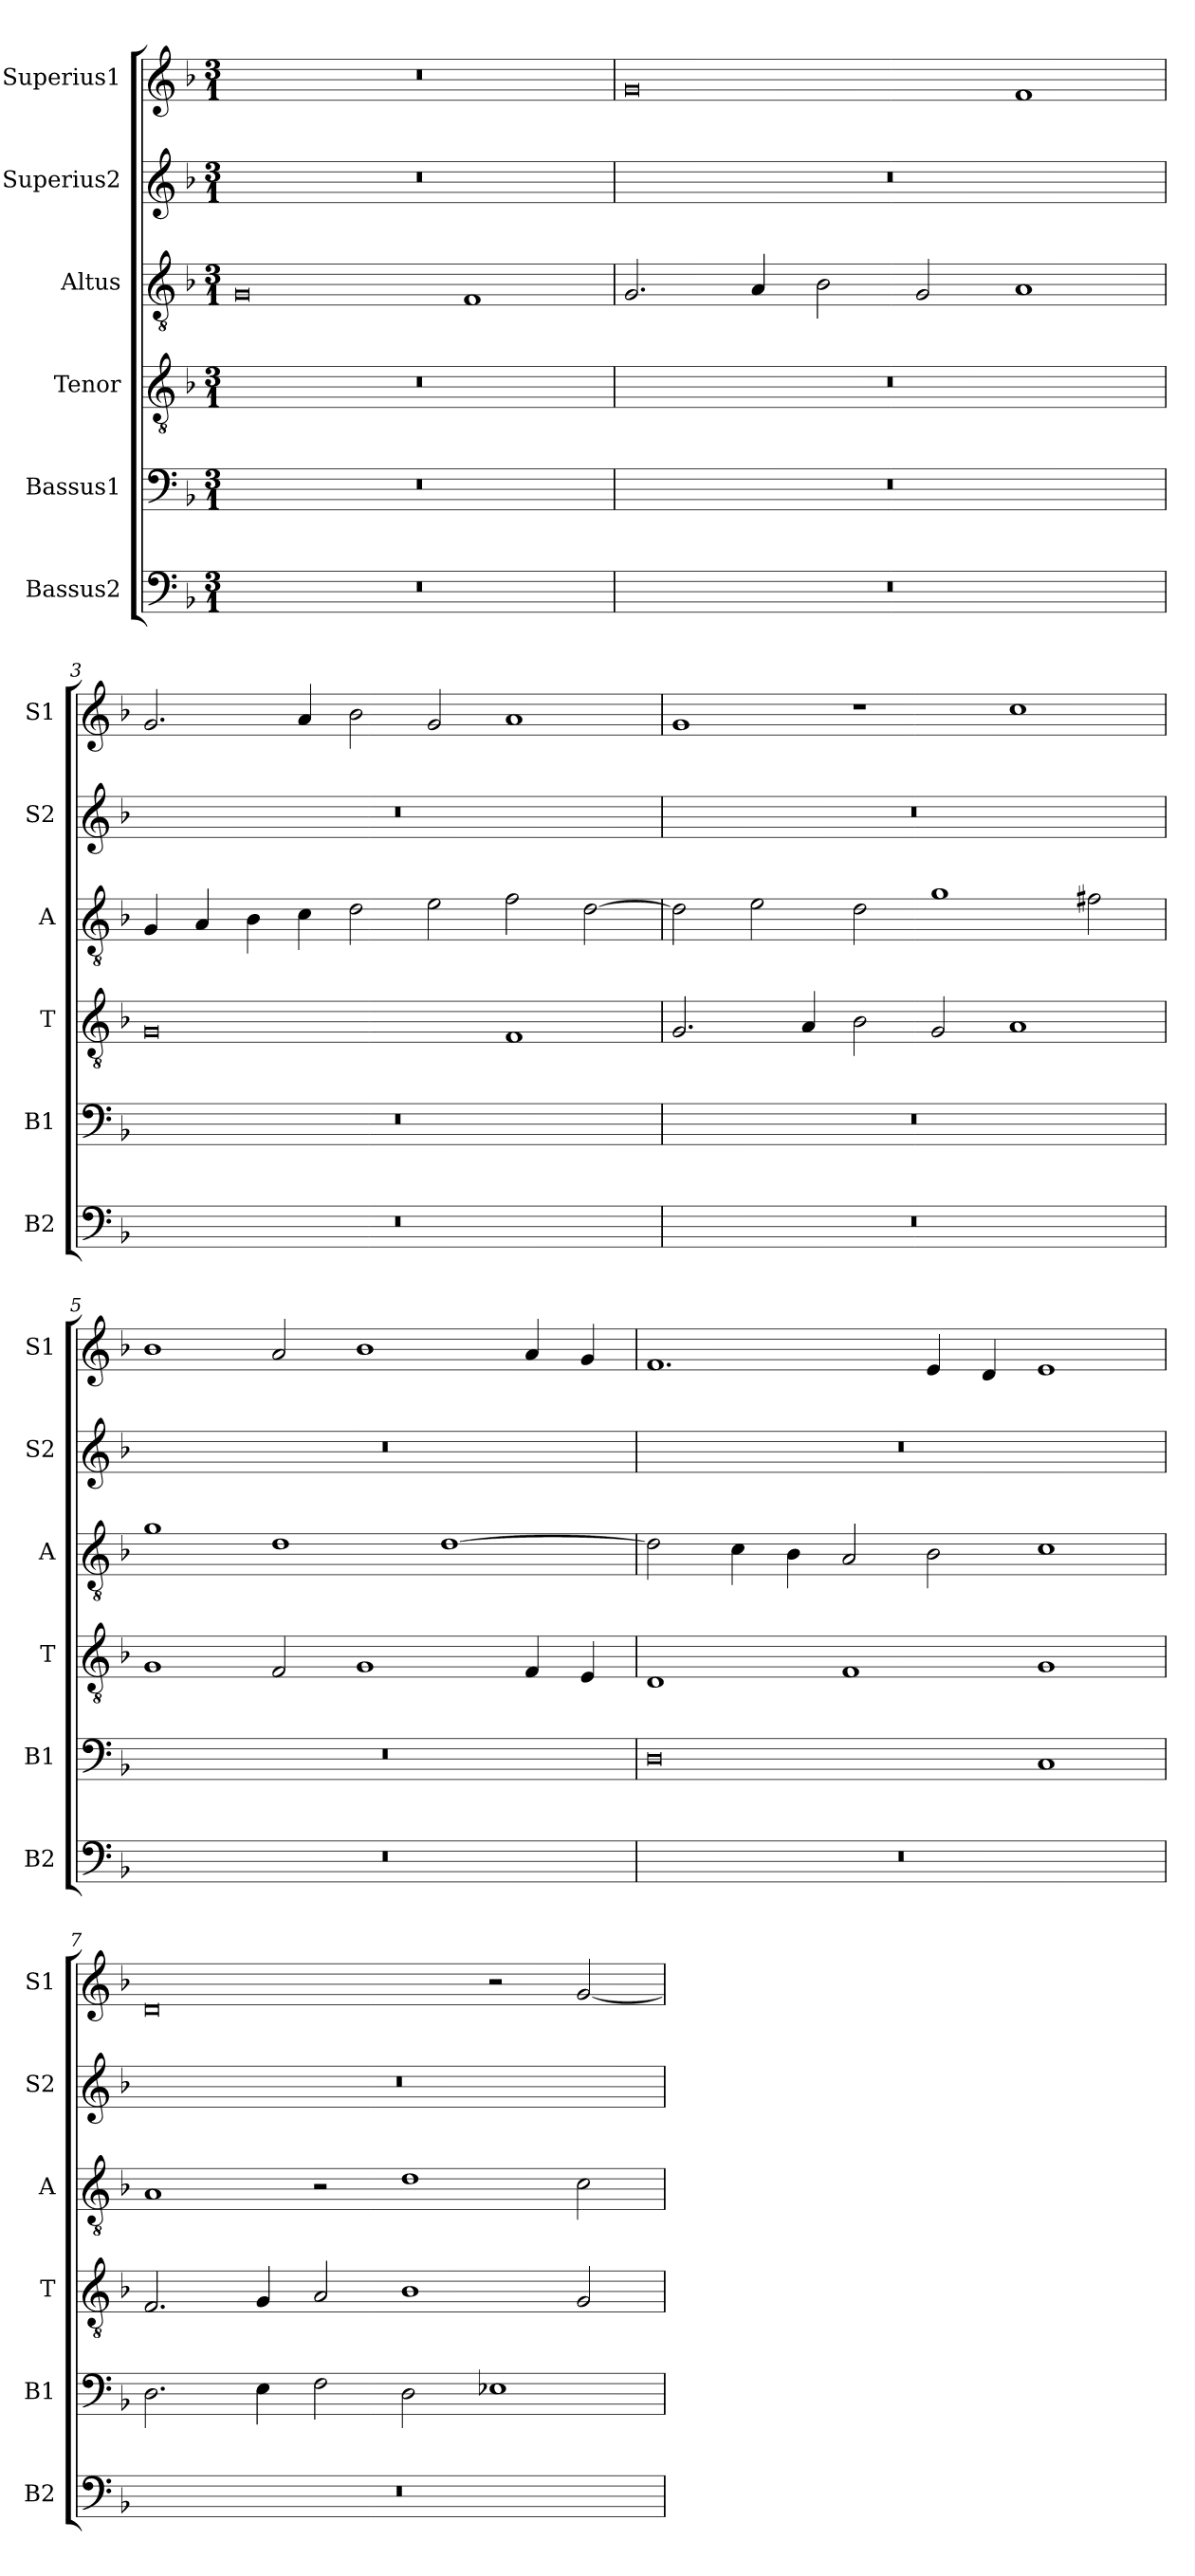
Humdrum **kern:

**kern	**kern	**kern	**kern	**kern	**kern
*part6	*part5	*part4	*part3	*part2	*part1
*staff6	*staff5	*staff4	*staff3	*staff2	*staff1
*I"Bassus2	*I"Bassus1	*I"Tenor	*I"Altus	*I"Superius2	*I"Superius1
*I'B2	*I'B1	*I'T	*I'A	*I'S2	*I'S1
*clefF4	*clefF4	*clefGv2	*clefGv2	*clefG2	*clefG2
*k[b-]	*k[b-]	*k[b-]	*k[b-]	*k[b-]	*k[b-]
*M3/1	*M3/1	*M3/1	*M3/1	*M3/1	*M3/1
=1	=1	=1	=1	=1	=1
0.r	0.r	0.r	0G	0.r	0.r
.	.	.	1F	.	.
=2	=2	=2	=2	=2	=2
0.r	0.r	0.r	2.G/	0.r	0g
.	.	.	4A/	.	.
.	.	.	2B-\	.	.
.	.	.	2G/	.	.
.	.	.	1A	.	1f
=3	=3	=3	=3	=3	=3
0.r	0.r	0G	4G/	0.r	2.g/
.	.	.	4A/	.	.
.	.	.	4B-\	.	.
.	.	.	4c\	.	4a/
.	.	.	2d\	.	2b-\
.	.	.	2e\	.	2g/
.	.	1F	2f\	.	1a
.	.	.	[2d\	.	.
=4	=4	=4	=4	=4	=4
0.r	0.r	2.G/	2d\]	0.r	1g
.	.	.	2e\	.	.
.	.	4A/	.	.	.
.	.	2B-\	2d\	.	1r
.	.	2G/	1g	.	.
.	.	1A	.	.	1cc
.	.	.	2f#X\	.	.
=5	=5	=5	=5	=5	=5
0.r	0.r	1G	1g	0.r	1b-
.	.	2F/	1d	.	2a/
.	.	1G	.	.	1b-
.	.	.	[1d	.	.
.	.	4F/	.	.	4a/
.	.	4E/	.	.	4g/
=6	=6	=6	=6	=6	=6
0.r	0D	1D	2d\]	0.r	1.f
.	.	.	4c\	.	.
.	.	.	4B-\	.	.
.	.	1F	2A/	.	.
.	.	.	2B-\	.	4e/
.	.	.	.	.	4d/
.	1C	1G	1c	.	1e
=7	=7	=7	=7	=7	=7
0.r	2.D\	2.F/	1A	0.r	0d
.	4E\	4G/	.	.	.
.	2F\	2A/	2r	.	.
.	2D\	1B-	1d	.	.
.	1E-X	.	.	.	2r
.	.	2G/	2c\	.	[2g/
=	=	=	=	=	=
*-	*-	*-	*-	*-	*-
